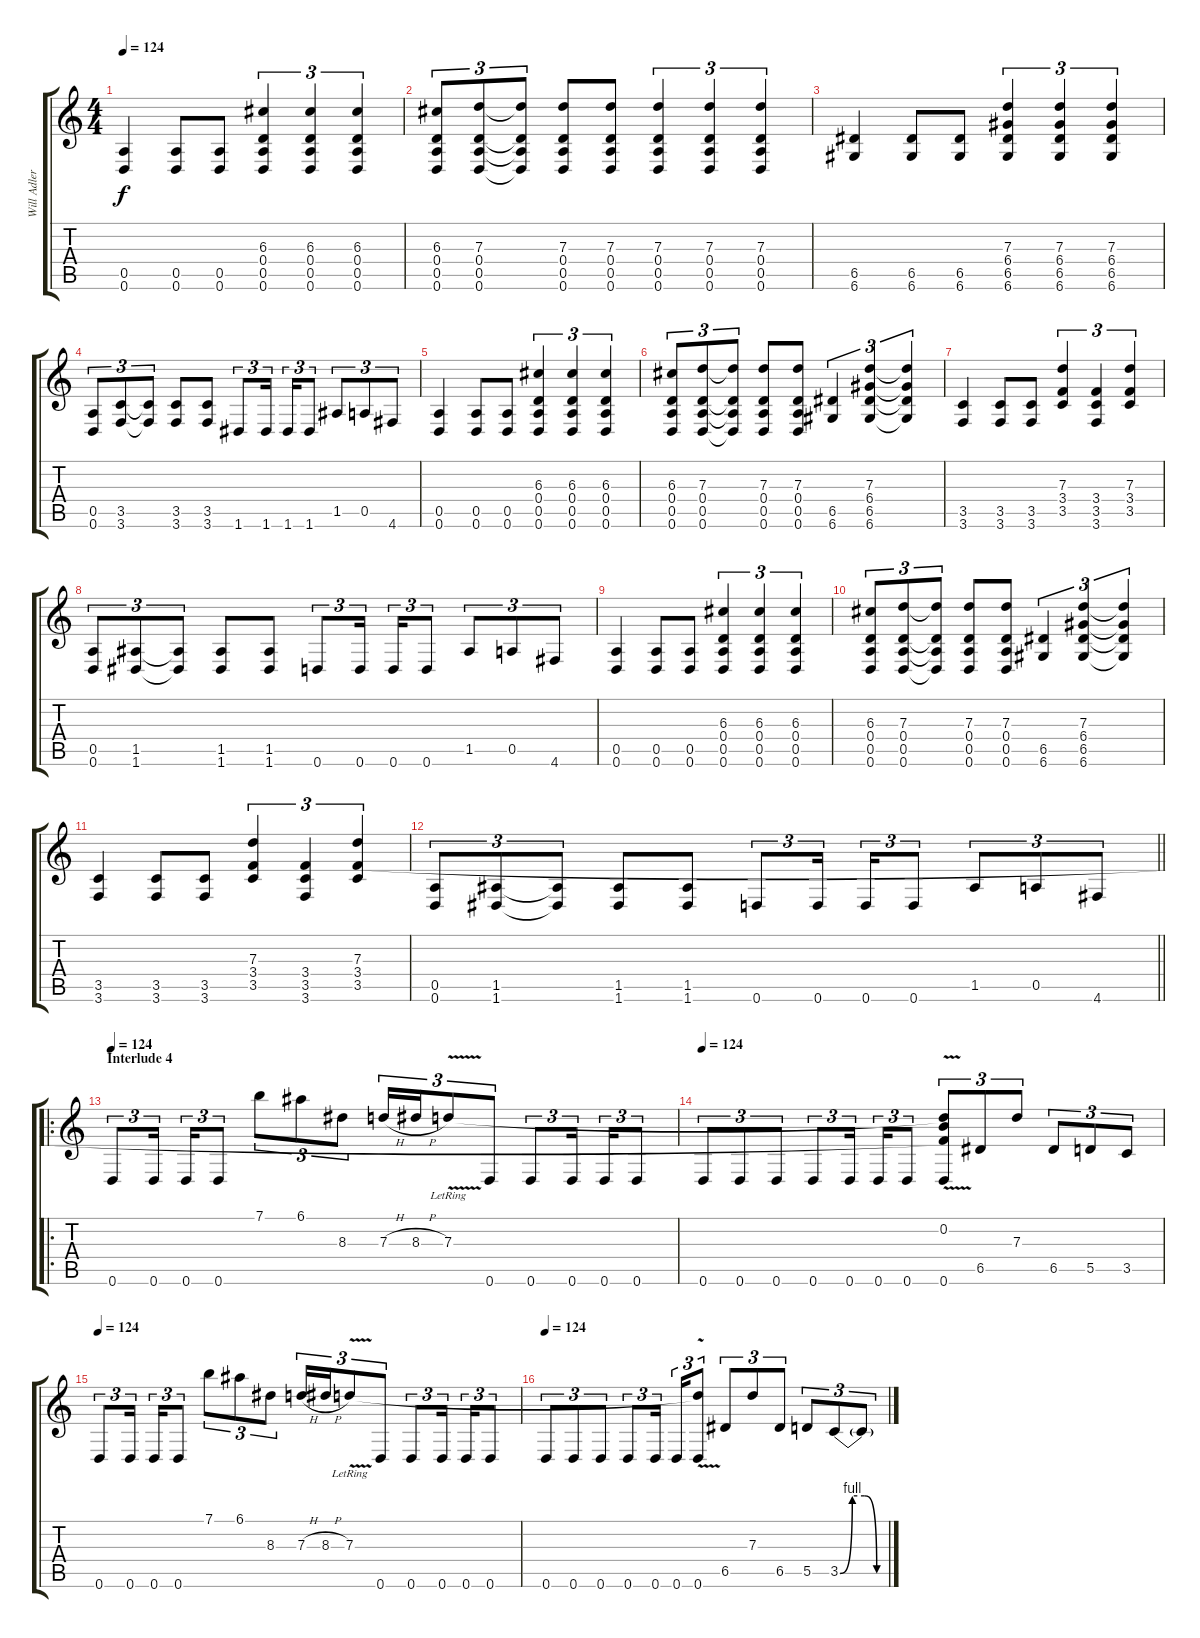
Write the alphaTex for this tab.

\track ("Will Adler - Rhythm" "Will Adler") {instrument distortionguitar}
\staff {score tabs}
\tuning (E4 B3 G3 D3 A2 D2) {hide}
\ts (4 4)
\tempo 124
\clef g2
\ks c
(0.5 0.6).4{dy f} (0.5 0.6).8 (0.5 0.6).8 (6.3 0.4 0.5 0.6).4{tu (3 2)} (6.3 0.4 0.5 0.6).4{tu (3 2)} (6.3 0.4 0.5 0.6).4{tu (3 2)} |
(6.3 0.4 0.5 0.6).8{tu (3 2)} (7.3 0.4 0.5 0.6).8{tu (3 2)} (7.3{t} 0.4{t} 0.5{t} 0.6{t}).8{tu (3 2)} (7.3 0.4 0.5 0.6).8 (7.3 0.4 0.5 0.6).8 (7.3 0.4 0.5 0.6).4{tu (3 2)} (7.3 0.4 0.5 0.6).4{tu (3 2)} (7.3 0.4 0.5 0.6).4{tu (3 2)} |
(6.5 6.6).4 (6.5 6.6).8 (6.5 6.6).8 (7.3 6.4 6.5 6.6).4{tu (3 2)} (7.3 6.4 6.5 6.6).4{tu (3 2)} (7.3 6.4 6.5 6.6).4{tu (3 2)} |
(0.5 0.6).8{tu (3 2)} (3.5 3.6).8{tu (3 2)} (3.5{t} 3.6{t}).8{tu (3 2)} (3.5 3.6).8 (3.5 3.6).8 1.6.8{tu (3 2)} 1.6.16{tu (3 2) beam splitsecondary} 1.6.16{tu (3 2)} 1.6.8{tu (3 2)} 1.5.8{tu (3 2)} 0.5.8{tu (3 2)} 4.6.8{tu (3 2)} |
(0.5 0.6).4 (0.5 0.6).8 (0.5 0.6).8 (6.3 0.4 0.5 0.6).4{tu (3 2)} (6.3 0.4 0.5 0.6).4{tu (3 2)} (6.3 0.4 0.5 0.6).4{tu (3 2)} |
(6.3 0.4 0.5 0.6).8{tu (3 2)} (7.3 0.4 0.5 0.6).8{tu (3 2)} (7.3{t} 0.4{t} 0.5{t} 0.6{t}).8{tu (3 2)} (7.3 0.4 0.5 0.6).8 (7.3 0.4 0.5 0.6).8 (6.5 6.6).4{tu (3 2)} (7.3 6.4 6.5 6.6).4{tu (3 2)} (7.3{t} 6.4{t} 6.5{t} 6.6{t}).4{tu (3 2)} |
(3.5 3.6).4 (3.5 3.6).8 (3.5 3.6).8 (7.3 3.4 3.5).4{tu (3 2)} (3.4 3.5 3.6).4{tu (3 2)} (7.3 3.4 3.5).4{tu (3 2)} |
(0.5 0.6).8{tu (3 2)} (1.5 1.6).8{tu (3 2)} (1.5{t} 1.6{t}).8{tu (3 2)} (1.5 1.6).8 (1.5 1.6).8 0.6.8{tu (3 2)} 0.6.16{tu (3 2) beam splitsecondary} 0.6.16{tu (3 2)} 0.6.8{tu (3 2)} 1.5.8{tu (3 2)} 0.5.8{tu (3 2)} 4.6.8{tu (3 2)} |
(0.5 0.6).4 (0.5 0.6).8 (0.5 0.6).8 (6.3 0.4 0.5 0.6).4{tu (3 2)} (6.3 0.4 0.5 0.6).4{tu (3 2)} (6.3 0.4 0.5 0.6).4{tu (3 2)} |
(6.3 0.4 0.5 0.6).8{tu (3 2)} (7.3 0.4 0.5 0.6).8{tu (3 2)} (7.3{t} 0.4{t} 0.5{t} 0.6{t}).8{tu (3 2)} (7.3 0.4 0.5 0.6).8 (7.3 0.4 0.5 0.6).8 (6.5 6.6).4{tu (3 2)} (7.3 6.4 6.5 6.6).4{tu (3 2)} (7.3{t} 6.4{t} 6.5{t} 6.6{t}).4{tu (3 2)} |
(3.5 3.6).4 (3.5 3.6).8 (3.5 3.6).8 (7.3 3.4 3.5).4{tu (3 2)} (3.4 3.5 3.6).4{tu (3 2)} (7.3 3.4 3.5).4{tu (3 2)} |
\barLineRight lightlight
(0.5 0.6).8{tu (3 2)} (1.5 1.6).8{tu (3 2)} (1.5{t} 1.6{t}).8{tu (3 2)} (1.5 1.6).8 (1.5 1.6).8 0.6.8{tu (3 2)} 0.6.16{tu (3 2) beam splitsecondary} 0.6.16{tu (3 2)} 0.6.8{tu (3 2)} 1.5.8{tu (3 2)} 0.5.8{tu (3 2)} 4.6.8{tu (3 2)} |
\ro
\section ("" "Interlude 4")
\tempo 124
0.6.8{tu (3 2)} 0.6.16{tu (3 2) beam splitsecondary} 0.6.16{tu (3 2)} 0.6.8{tu (3 2)} 7.1.8{tu (3 2)} 6.1.8{tu (3 2)} 8.3.8{tu (3 2)} 7.3{h}.16{tu (3 2)} 8.3{h}.16{tu (3 2)} 7.3{v lr}.8{tu (3 2)} 0.6.8{tu (3 2)} 0.6.8{tu (3 2)} 0.6.16{tu (3 2) beam splitsecondary} 0.6.16{tu (3 2)} 0.6.8{tu (3 2)} |
\tempo 124
0.6.8{tu (3 2)} 0.6.8{tu (3 2)} 0.6.8{tu (3 2)} 0.6.8{tu (3 2)} 0.6.16{tu (3 2) beam splitsecondary} 0.6.16{tu (3 2)} 0.6.8{tu (3 2)} (0.2 7.3{t} 3.4{t} 0.6).8{tu (3 2)} 6.5.8{tu (3 2)} 7.3.8{tu (3 2)} 6.5.8{tu (3 2)} 5.5.8{tu (3 2)} 3.5.8{tu (3 2)} |
\tempo 124
0.6.8{tu (3 2)} 0.6.16{tu (3 2) beam splitsecondary} 0.6.16{tu (3 2)} 0.6.8{tu (3 2)} 7.1.8{tu (3 2)} 6.1.8{tu (3 2)} 8.3.8{tu (3 2)} 7.3{h}.16{tu (3 2)} 8.3{h}.16{tu (3 2)} 7.3{v lr}.8{tu (3 2)} 0.6.8{tu (3 2)} 0.6.8{tu (3 2)} 0.6.16{tu (3 2) beam splitsecondary} 0.6.16{tu (3 2)} 0.6.8{tu (3 2)} |
\tempo 124
0.6.8{tu (3 2)} 0.6.8{tu (3 2)} 0.6.8{tu (3 2)} 0.6.8{tu (3 2)} 0.6.16{tu (3 2) beam splitsecondary} 0.6.16{tu (3 2)} (7.3{t} 0.6).8{tu (3 2)} 6.5.8{tu (3 2)} 7.3.8{tu (3 2)} 6.5.8{tu (3 2)} 5.5.8{tu (3 2)} 3.5{be (custom 0 0 15 4 30 4 45 0 60 0)}.8{tu (3 2)} 3.5{t}.8{tu (3 2)}
